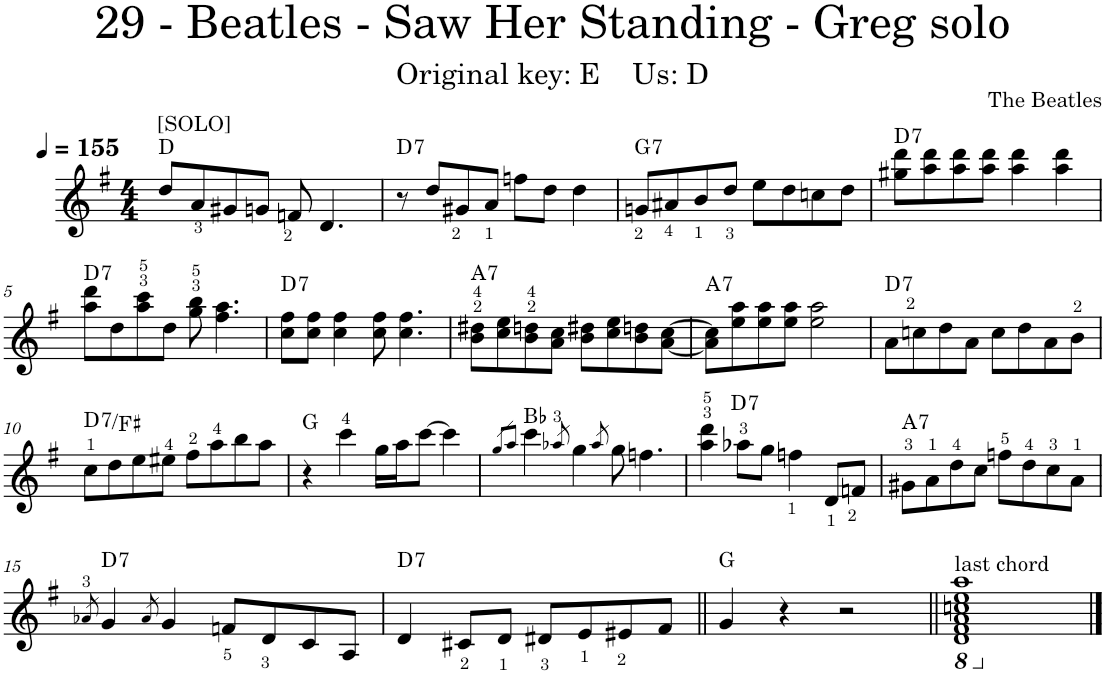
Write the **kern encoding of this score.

**kern	**harte
*part1	*part1
*staff1	*
*I"Piano	*
*I'Pno.	*
*clefG2	*
*k[f#]	*
*M4/4	*
*MM155	*
=1	=1
!LO:TX:a:t=[SOLO]	!
8dd/L	D:maj
8a/	.
8g#X/	.
8gn/J	.
8fn/	.
4.d/	.
=2	=2
!	!LO:H:kt=7
8r	D:7
8dd/L	.
8g#X/	.
8a/J	.
8ffn\L	.
8dd\J	.
4dd\	.
=3	=3
!	!LO:H:kt=7
8gn/L	G:7
8a#X/	.
8b/	.
8dd/J	.
8ee\L	.
8dd\	.
8ccn\	.
8dd\J	.
=4	=4
!	!LO:H:kt=7
8gg#X\ 8ddd\L	D:7
8aa\ 8ddd\	.
8aa\ 8ddd\	.
8aa\ 8ddd\J	.
4aa\ 4ddd\	.
4aa\ 4ddd\	.
!!LO:LB:g=z
=5	=5
!	!LO:H:kt=7
8aa\ 8ddd\L	D:7
8dd\	.
8aa\ 8ccc\	.
8dd\J	.
8gg\ 8bb\	.
4.ff#\ 4.aa\	.
=6	=6
!	!LO:H:kt=7
8cc\ 8ff#\L	D:7
8cc\ 8ff#\J	.
4cc\ 4ff#\	.
8cc\ 8ff#\	.
4.cc\ 4.ff#\	.
=7	=7
!	!LO:H:kt=7
8b\ 8dd#X\L	A:7
8cc\ 8ee\	.
8b\ 8ddn\	.
8a\ 8cc\J	.
8b\ 8dd#X\L	.
8cc\ 8ee\	.
8b\ 8ddn\	.
[8a\ [8cc\J	.
=8	=8
!	!LO:H:kt=7
8a\] 8cc\]L	A:7
8ee\ 8aa\	.
8ee\ 8aa\	.
8ee\ 8aa\J	.
2ee\ 2aa\	.
=9	=9
!	!LO:H:kt=7
8a\L	D:7
8ccn\	.
8dd\	.
8a\J	.
8cc\L	.
8dd\	.
8a\	.
8b\J	.
!!LO:LB:g=z
=10	=10
!	!LO:H:kt=7
8cc\L	D:7/3
8dd\	.
8ee\	.
8ee#X\J	.
8ff#\L	.
8aa\	.
8bb\	.
8aa\J	.
=11	=11
4r	G:maj
4ccc\	.
16gg\LL	.
16aa\J	.
[8ccc\J	.
4ccc\]	.
=12	=12
8qgg/L	.
8qaa/J	.
4ccc\	Bb:maj
8qaa-X/	.
4gg\	.
8qaa-/	.
8gg\	.
4.ffn\	.
=13	=13
!	!LO:H:kt=7
4aa\ 4ddd\	D:7
8aa-X\L	.
8gg\J	.
4ffn\	.
8d/L	.
8fn/J	.
=14	=14
!	!LO:H:kt=7
8g#X\L	A:7
8a\	.
8dd\	.
8cc\J	.
8ffn\L	.
8dd\	.
8cc\	.
8a\J	.
!!LO:LB:g=z
=15	=15
8qa-X/	.
!	!LO:H:kt=7
4g/	D:7
8qa-/	.
4g/	.
8fn/L	.
8d/	.
8c/	.
8A/J	.
=16	=16
!	!LO:H:kt=7
4d/	D:7
8c#X/L	.
8d/J	.
8d#X/L	.
8e/	.
8e#X/	.
8f#/J	.
=17||	=17||
4g/	G:maj
4r	.
2r	.
=18||	=18||
*8ba	*
!LO:TX:a:t=last chord	!
1D 1F# 1A 1cn 1e 1a	.
*X8ba	*
==	==
*-	*-
